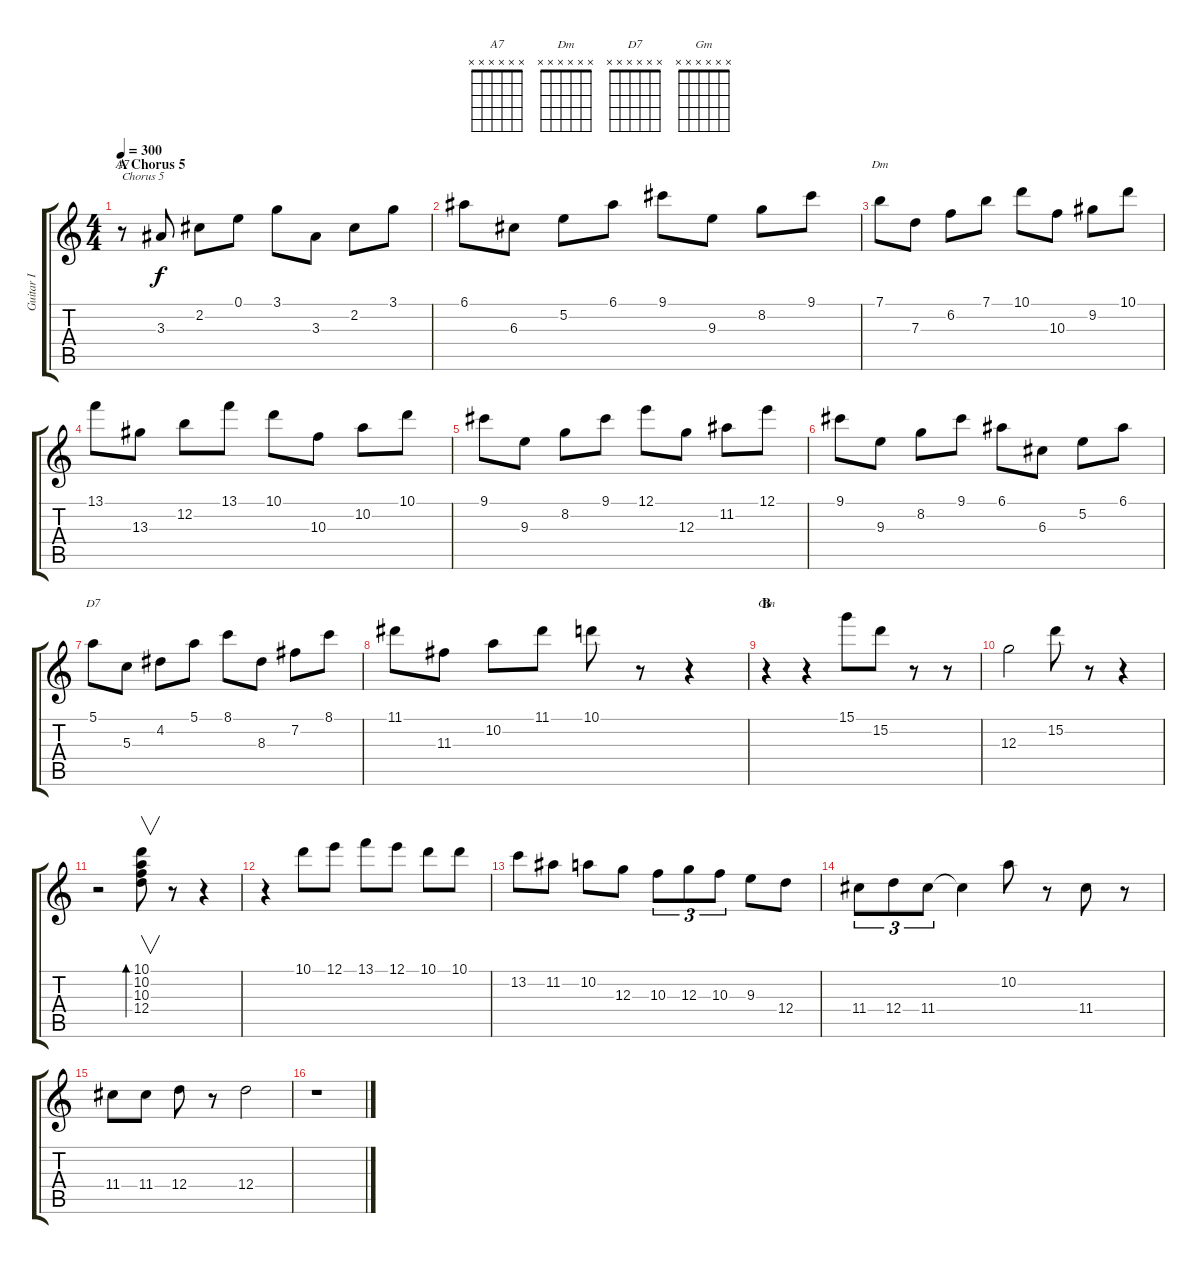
\track ("Guitar I" "Guitar I") {instrument acousticguitarsteel}
\staff {score tabs}
\tuning (E4 B3 G3 D3 A2 E2) {hide}
\chord ("A7" x x x x x x) {firstfret 0}
\chord ("Dm" x x x x x x) {firstfret 0}
\chord ("D7" x x x x x x) {firstfret 0}
\chord ("Gm" x x x x x x) {firstfret 0}
\ts (4 4)
\section ("" "A Chorus 5")
\tempo 300
\clef g2
\ks c
r.8{ch "A7" txt "Chorus 5" dy f} 3.3.8 2.2.8 0.1.8 3.1.8 3.3.8 2.2.8 3.1.8 |
6.1.8 6.3.8 5.2.8 6.1.8 9.1.8 9.3.8 8.2.8 9.1.8 |
7.1.8{ch "Dm"} 7.3.8 6.2.8 7.1.8 10.1.8 10.3.8 9.2.8 10.1.8 |
13.1.8 13.3.8 12.2.8 13.1.8 10.1.8 10.3.8 10.2.8 10.1.8 |
9.1.8 9.3.8 8.2.8 9.1.8 12.1.8 12.3.8 11.2.8 12.1.8 |
9.1.8 9.3.8 8.2.8 9.1.8 6.1.8 6.3.8 5.2.8 6.1.8 |
5.1.8{ch "D7"} 5.3.8 4.2.8 5.1.8 8.1.8 8.3.8 7.2.8 8.1.8 |
11.1.8 11.3.8 10.2.8 11.1.8 10.1.8 r.8 r.4 |
\section ("" "B")
r.4{ch "Gm"} r.4 15.1.8 15.2.8 r.8 r.8 |
12.3.2 15.2.8 r.8 r.4 |
r.2 (10.1 10.2 10.3 12.4).8{v bd 480} r.8 r.4 |
r.4 10.1.8 12.1.8 13.1.8 12.1.8 10.1.8 10.1.8 |
13.2.8 11.2.8 10.2.8 12.3.8 10.3.8{tu (3 2)} 12.3.8{tu (3 2)} 10.3.8{tu (3 2)} 9.3.8 12.4.8 |
11.4.8{tu (3 2)} 12.4.8{tu (3 2)} 11.4.8{tu (3 2)} 11.4{t}.4 10.2.8 r.8 11.4.8 r.8 |
11.4.8 11.4.8 12.4.8 r.8 12.4.2 |
r.1
